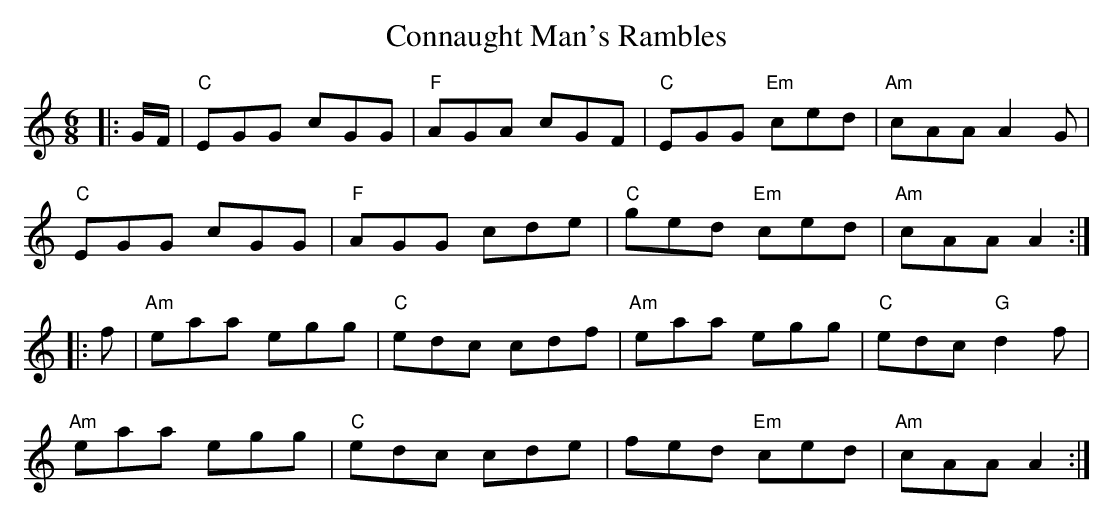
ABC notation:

X:1
T: Connaught Man's Rambles
M: 6/8
L: 1/8
K: A minor
|:G/F/|\
"C"EGG cGG|"F"AGA cGF|"C"EGG "Em"ced|"Am"cAA A2G|
"C"EGG cGG|"F"AGG cde|"C"ged "Em"ced|"Am"cAA A2:|
|:f|\
"Am"eaa egg|"C"edc cdf|"Am"eaa egg|"C"edc "G"d2f|
"Am"eaa egg|"C"edc cde|fed "Em"ced|"Am"cAA A2:|
